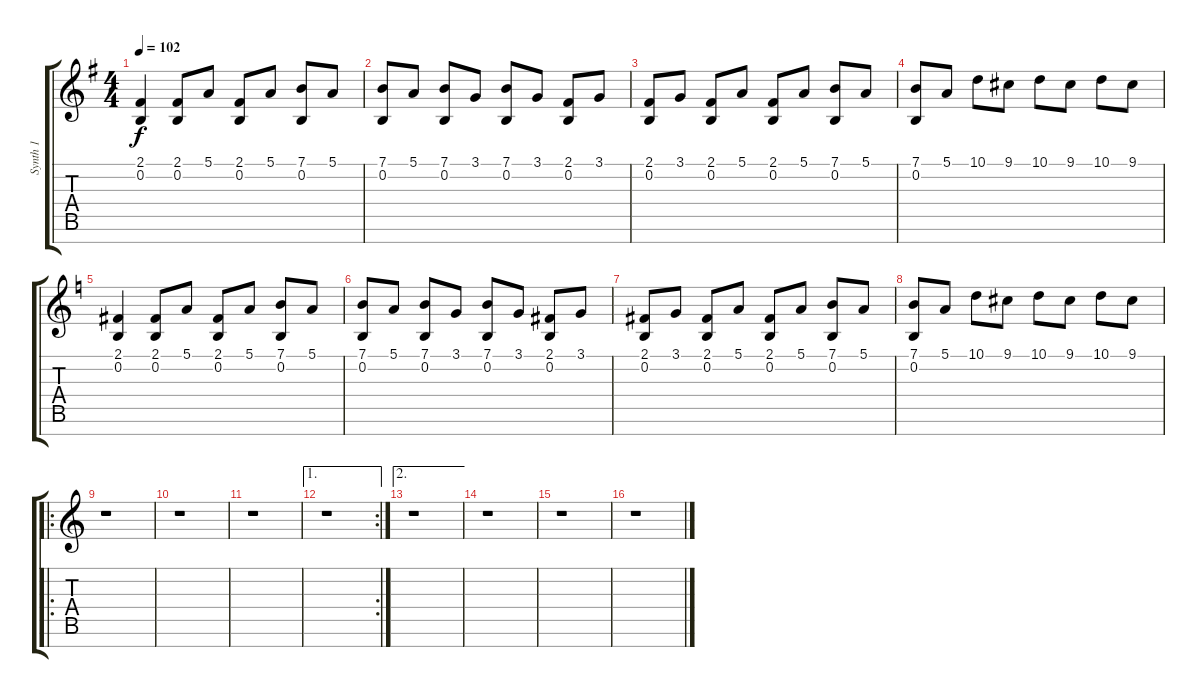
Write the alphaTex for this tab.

\track ("Synth 1" "Synth 1") {instrument vibraphone}
\staff {score tabs}
\tuning (E4 B3 G3 D3 A2 E2 B1) {hide}
\ts (4 4)
\tempo 102
\clef g2
\ks g
(2.1 0.2).4{dy f instrument vibraphone} (2.1 0.2).8 5.1.8 (2.1 0.2).8 5.1.8 (7.1 0.2).8 5.1.8 |
(7.1 0.2).8 5.1.8 (7.1 0.2).8 3.1.8 (7.1 0.2).8 3.1.8 (2.1 0.2).8 3.1.8 |
(2.1 0.2).8 3.1.8 (2.1 0.2).8 5.1.8 (2.1 0.2).8 5.1.8 (7.1 0.2).8 5.1.8 |
(7.1 0.2).8 5.1.8 10.1.8 9.1.8 10.1.8 9.1.8 10.1.8 9.1.8 |
\ks c
(2.1 0.2).4 (2.1 0.2).8 5.1.8 (2.1 0.2).8 5.1.8 (7.1 0.2).8 5.1.8 |
(7.1 0.2).8 5.1.8 (7.1 0.2).8 3.1.8 (7.1 0.2).8 3.1.8 (2.1 0.2).8 3.1.8 |
(2.1 0.2).8 3.1.8 (2.1 0.2).8 5.1.8 (2.1 0.2).8 5.1.8 (7.1 0.2).8 5.1.8 |
(7.1 0.2).8 5.1.8 10.1.8 9.1.8 10.1.8 9.1.8 10.1.8 9.1.8 |
\ro
r.1 |
r.1 |
r.1 |
\ae 1
\rc 2
r.1 |
\ae 2
r.1 |
r.1 |
r.1 |
r.1
